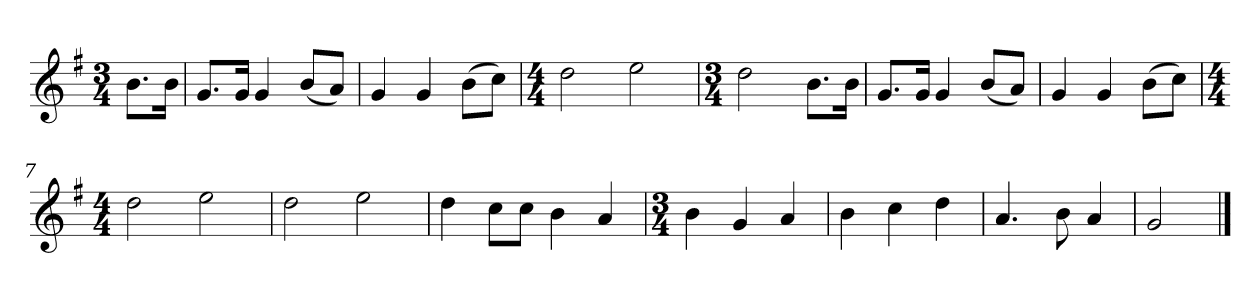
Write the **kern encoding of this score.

**kern
*part1
*staff1
*k[f#]
*M3/4
*MM120
=
8.bL
16bJk
=1
8.gL
16gJk
4g
(8bL
8aJ)
=2
4g
4g
(8bL
8ccJ)
=3
*M4/4
2dd
2ee
=4
*M3/4
2dd
8.bL
16bJk
=5
8.gL
16gJk
4g
(8bL
8aJ)
=6
4g
4g
(8bL
8ccJ)
=7
*M4/4
2dd
2ee
=8
2dd
2ee
=9
4dd
8ccL
8ccJ
4b
4a
=10
*M3/4
4b
4g
4a
=11
4b
4cc
4dd
=12
4.a
8b
4a
=13
2g
==
*-
